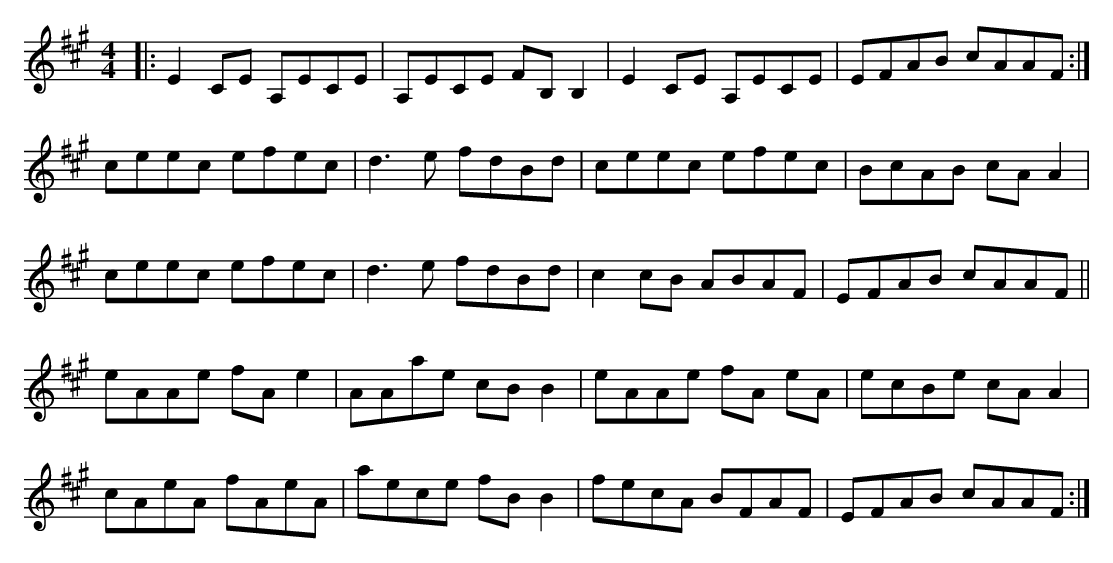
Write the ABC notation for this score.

X:1
M:4/4
K:A
|:E2CE A,ECE|A,ECE FB,B,2|E2CE A,ECE|EFAB cAAF:|
ceec efec|d3e fdBd|ceec efec|BcAB cAA2|
ceec efec|d3e fdBd|c2cB ABAF|EFAB cAAF||
eAAe fA e2|AAae cB B2|eAAe fA eA|ecBe cAA2|
cAeA fAeA|aece fB B2|fecA BFAF|EFAB cAAF:|
